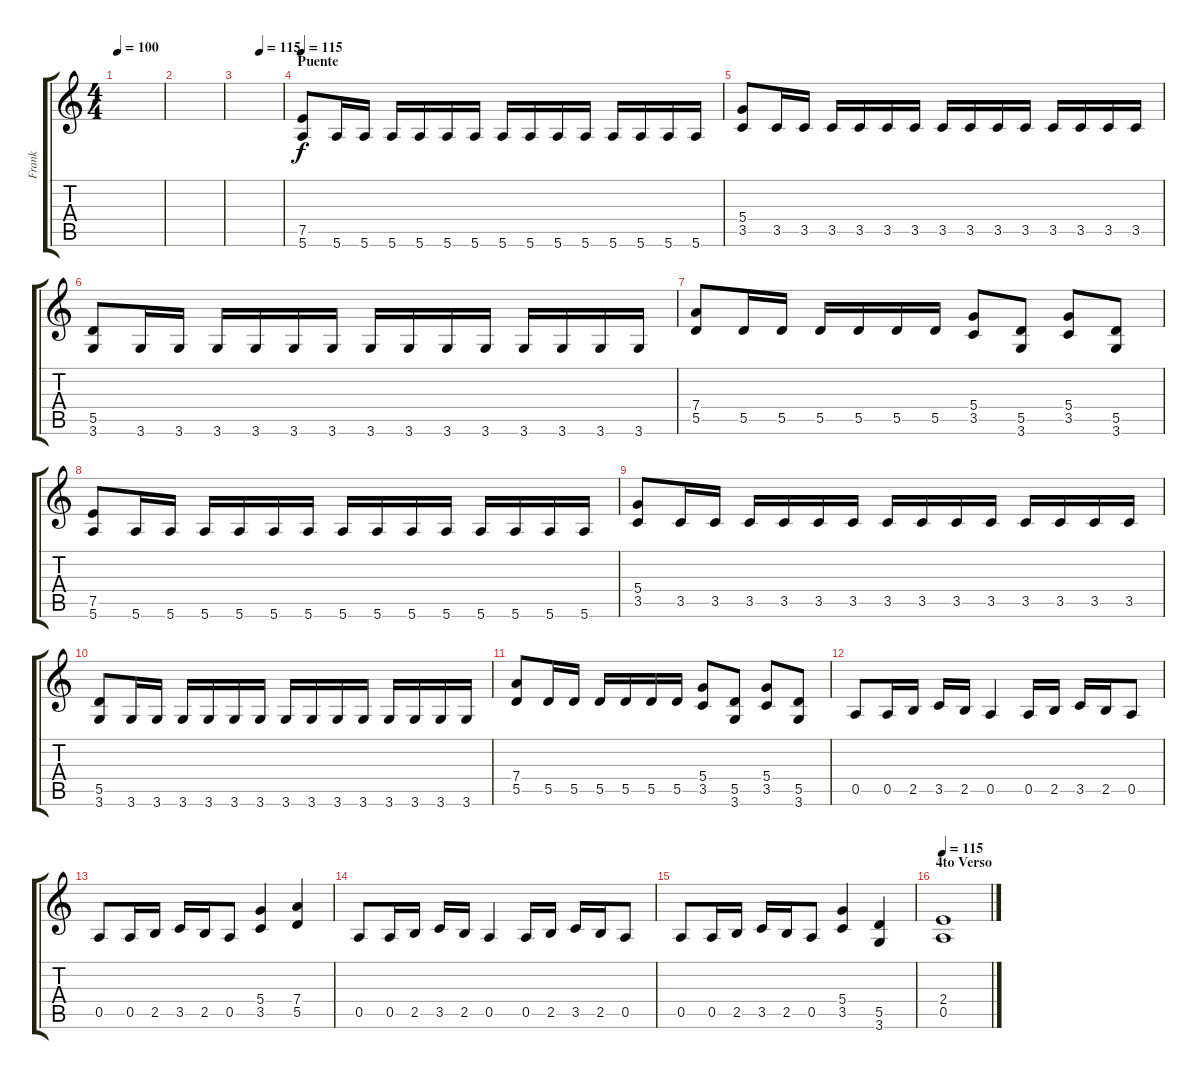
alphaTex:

\track ("Frank" "Frank") {instrument overdrivenguitar}
\staff {score tabs}
\tuning (E4 B3 G3 D3 A2 E2) {hide}
\ts (4 4)
\tempo 100
\clef g2
\ks c
|
|
\tempo (115 0.5)
|
\section ("" "Puente")
\tempo 115
(7.5 5.6).8 5.6.16 5.6.16 5.6.16 5.6.16 5.6.16 5.6.16 5.6.16 5.6.16 5.6.16 5.6.16 5.6.16 5.6.16 5.6.16 5.6.16 |
(5.4 3.5).8 3.5.16 3.5.16 3.5.16 3.5.16 3.5.16 3.5.16 3.5.16 3.5.16 3.5.16 3.5.16 3.5.16 3.5.16 3.5.16 3.5.16 |
(5.5 3.6).8 3.6.16 3.6.16 3.6.16 3.6.16 3.6.16 3.6.16 3.6.16 3.6.16 3.6.16 3.6.16 3.6.16 3.6.16 3.6.16 3.6.16 |
(7.4 5.5).8 5.5.16 5.5.16 5.5.16 5.5.16 5.5.16 5.5.16 (5.4 3.5).8 (5.5 3.6).8 (5.4 3.5).8 (5.5 3.6).8 |
(7.5 5.6).8 5.6.16 5.6.16 5.6.16 5.6.16 5.6.16 5.6.16 5.6.16 5.6.16 5.6.16 5.6.16 5.6.16 5.6.16 5.6.16 5.6.16 |
(5.4 3.5).8 3.5.16 3.5.16 3.5.16 3.5.16 3.5.16 3.5.16 3.5.16 3.5.16 3.5.16 3.5.16 3.5.16 3.5.16 3.5.16 3.5.16 |
(5.5 3.6).8 3.6.16 3.6.16 3.6.16 3.6.16 3.6.16 3.6.16 3.6.16 3.6.16 3.6.16 3.6.16 3.6.16 3.6.16 3.6.16 3.6.16 |
(7.4 5.5).8 5.5.16 5.5.16 5.5.16 5.5.16 5.5.16 5.5.16 (5.4 3.5).8 (5.5 3.6).8 (5.4 3.5).8 (5.5 3.6).8 |
0.5.8 0.5.16 2.5.16 3.5.16 2.5.16 0.5.4 0.5.16 2.5.16 3.5.16 2.5.16 0.5.8 |
0.5.8 0.5.16 2.5.16 3.5.16 2.5.16 0.5.8 (5.4 3.5).4 (7.4 5.5).4 |
0.5.8 0.5.16 2.5.16 3.5.16 2.5.16 0.5.4 0.5.16 2.5.16 3.5.16 2.5.16 0.5.8 |
0.5.8 0.5.16 2.5.16 3.5.16 2.5.16 0.5.8 (5.4 3.5).4 (5.5 3.6).4 |
\section ("" "4to Verso")
\tempo 115
(2.4 0.5).1
